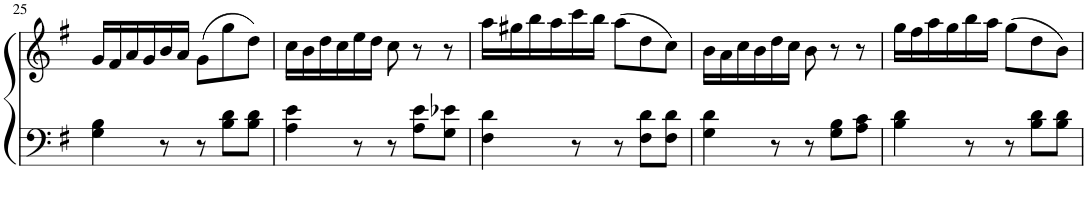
**kern	**kern
*part1	*part1
*staff2	*staff1
*I"Piano	*
*I'Pno.	*
!!LO:PB:g=z
*clefF4	*clefG2
*k[f#]	*k[f#]
*G:	*G:
*M6/8	*M6/8
=25	=25
4G\ 4B\	16g/LL
.	16f#/
.	16a/
.	16g/
8r	16b/
.	16a/JJ
8r	(8g\L
8B\ 8d\L	8gg\
8B\ 8d\J	8dd\J)
=26	=26
4A\ 4e\	16cc\LL
.	16b\
.	16dd\
.	16cc\
8r	16ee\
.	16dd\JJ
8r	8cc\
8A\ 8e\L	8r
8G\ 8e-X\J	8r
=27	=27
4F#\ 4d\	16aa\LL
.	16gg#X\
.	16bb\
.	16aa\
8r	16ccc\
.	16bb\JJ
8r	(8aa\L
8F#\ 8d\L	8dd\
8F#\ 8d\J	8cc\J)
=28	=28
4G\ 4d\	16b\LL
.	16a\
.	16cc\
.	16b\
8r	16dd\
.	16cc\JJ
8r	8b\
8G\ 8B\L	8r
8A\ 8c\J	8r
=29	=29
4B\ 4d\	16gg\LL
.	16ff#\
.	16aa\
.	16gg\
8r	16bb\
.	16aa\JJ
8r	(8gg\L
8B\ 8d\L	8dd\
8B\ 8d\J	8b\J)
=	=
*-	*-
